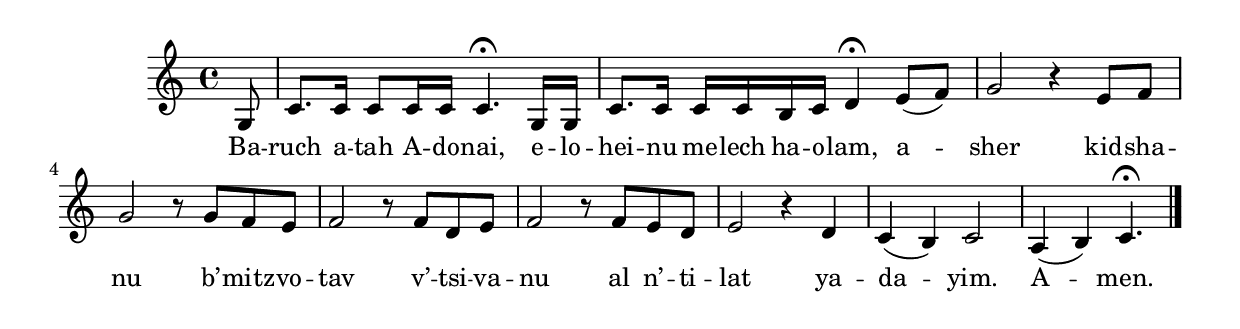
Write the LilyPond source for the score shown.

\version "2.13.50"

\include "defs.ly"

%\header {
%  title = "Thanksgiving for the fruit of the vine"
%}

<<
  \new Staff \relative c' {
    \partial 8 g8
    c8. c16 c8 c16 c c4.\fermata g16 g
    | c8. c16 c c b c d4\fermata e8( f)
    | g2 r4 e8 f
    | g2 r8 g8 f e 
    | f2 r8 f d e
    | f2 r8 f e d
    | e2 r4 d4
    | c( b) c2
    | a4( b) c4.\fermata \bar "|."
  }
  \addlyrics {
    Ba -- ruch a -- tah A -- do -- nai,
    e -- lo -- hei -- nu me -- lech ha -- o -- lam,
    a -- sher kid -- sha -- nu b’ -- mitz -- vo -- tav
    v’ -- tsi -- va -- nu al n’ -- ti -- lat
    ya -- da -- yim. A -- men.
  }
>>
